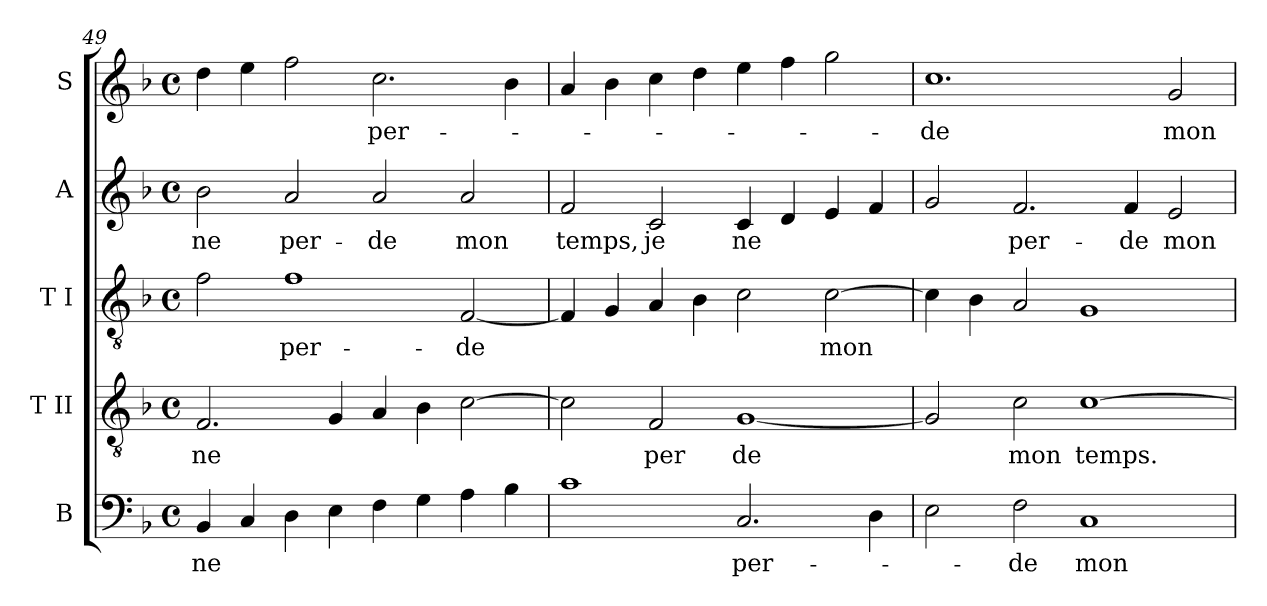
**kern	**text	**kern	**text	**kern	**text	**kern	**text	**kern	**text
*part5	*part5	*part4	*part4	*part3	*part3	*part2	*part2	*part1	*part1
*staff5	*staff5	*staff4	*staff4	*staff3	*staff3	*staff2	*staff2	*staff1	*staff1
*I"B	*	*I"T II	*	*I"T I	*	*I"A	*	*I"S	*
*clefF4	*	*clefGv2	*	*clefGv2	*	*clefG2	*	*clefG2	*
*k[b-]	*	*k[b-]	*	*k[b-]	*	*k[b-]	*	*k[b-]	*
*F:	*	*F:	*	*F:	*	*F:	*	*F:	*
*M4/4	*	*M4/4	*	*M4/4	*	*M4/4	*	*M4/4	*
*met(c)	*	*met(c)	*	*met(c)	*	*met(c)	*	*met(c)	*
=49	=49	=49	=49	=49	=49	=49	=49	=49	=49
!	!LO:LY:b:cj	!	!LO:LY:b:cj	!	!	!	!LO:LY:b:cj	!	!
4BB-/	ne	2.F/	ne	2f\	.	2b-\	ne	4dd\	.
4C/	.	.	.	.	.	.	.	4ee\	.
!	!	!	!	!	!LO:LY:b:cj	!	!LO:LY:b:cj	!	!
4D\	.	.	.	1f	per-	2a/	per-	2ff\	.
4E\	.	4G/	.	.	.	.	.	.	.
!	!	!	!	!	!	!	!LO:LY:b:cj	!	!LO:LY:b
4F\	.	4A/	.	.	.	2a/	-de	2.cc\	per-
4G\	.	4B-\	.	.	.	.	.	.	.
!	!	!	!	!	!LO:LY:b:cj	!	!LO:LY:b:cj	!	!
4A\	.	[>2c\	.	[<2F/	-de	2a/	mon	.	.
4B-\	.	.	.	.	.	.	.	4b-\	.
=50	=50	=50	=50	=50	=50	=50	=50	=50	=50
!	!	!	!	!	!	!	!LO:LY:b:cj	!	!
1c	.	2c\]	.	4F/]	.	2f/	temps,	4a/	.
.	.	.	.	4G/	.	.	.	4b-\	.
!	!	!	!LO:LY:b:cj	!	!	!	!LO:LY:b:cj	!	!
.	.	2F/	per	4A/	.	2c/	je	4cc\	.
.	.	.	.	4B-\	.	.	.	4dd\	.
!	!LO:LY:b	!	!LO:LY:b:cj	!	!	!	!LO:LY:b:cj	!	!
2.C/	per-	[<1G	de	2c\	.	4c/	ne	4ee\	.
.	.	.	.	.	.	4d/	.	4ff\	.
!	!	!	!	!	!LO:LY:b	!	!	!	!
.	.	.	.	[>2c\	mon	4e/	.	2gg\	.
4D\	.	.	.	.	.	4f/	.	.	.
=51	=51	=51	=51	=51	=51	=51	=51	=51	=51
!	!	!	!	!	!	!	!	!	!LO:LY:b:cj
2E\	.	2G/]	.	4c\]	.	2g/	.	1.cc	-de
.	.	.	.	4B-\	.	.	.	.	.
!	!LO:LY:b:cj	!	!LO:LY:b:cj	!	!	!	!LO:LY:b:cj	!	!
2F\	-de	2c\	mon	2A/	.	2.f/	per-	.	.
!	!LO:LY:b:cj	!	!LO:LY:b	!	!	!	!	!	!
1C	mon	[>1c	temps.	1G	.	.	.	.	.
!	!	!	!	!	!	!	!LO:LY:b:cj	!	!
.	.	.	.	.	.	4f/	-de	.	.
!	!	!	!	!	!	!	!LO:LY:b:cj	!	!LO:LY:b:cj
.	.	.	.	.	.	2e/	mon	2g/	mon
=	=	=	=	=	=	=	=	=	=
*-	*-	*-	*-	*-	*-	*-	*-	*-	*-
